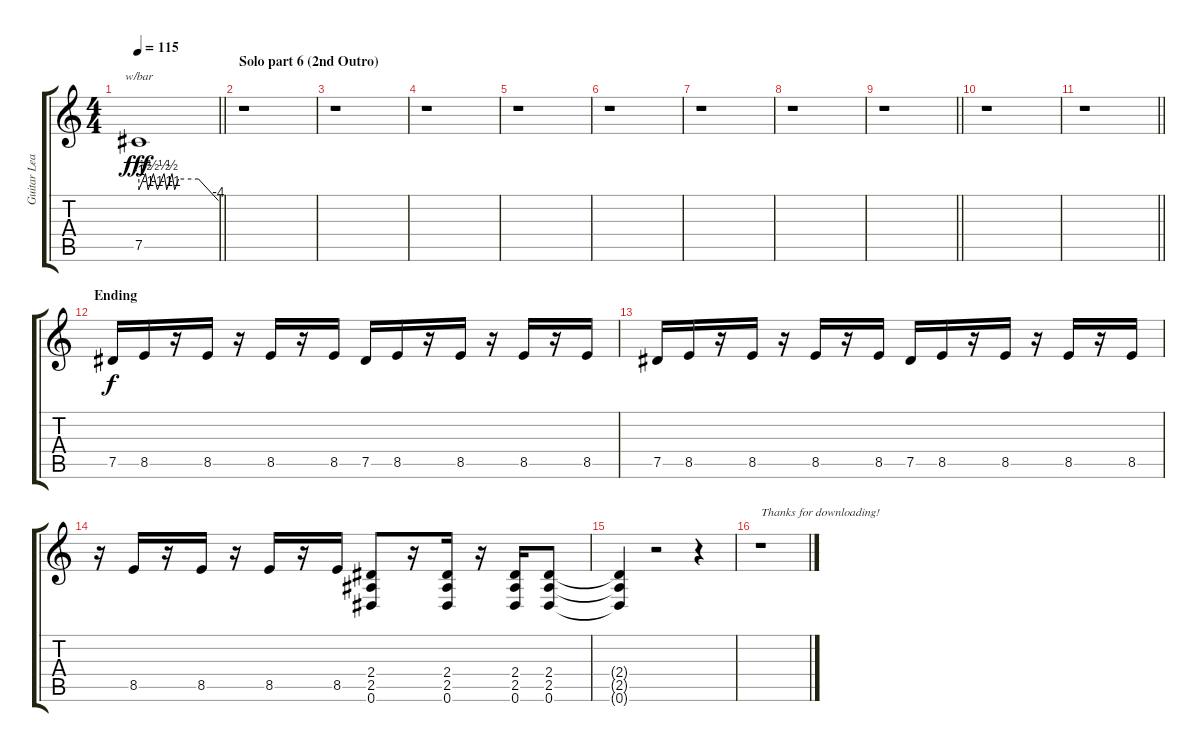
\track ("Guitar Lead Solo 2" "Guitar Lea") {instrument overdrivenguitar}
\staff {score tabs}
\tuning (Eb4 Bb3 Gb3 Db3 Ab2 Eb2) {hide}
\ts (4 4)
\tempo 115
\clef g2
\barLineRight lightlight
\ks c
7.5.1{tbe (custom default 0 -4 5 2 7 -4 11 2 14 -4 19 2 21 -4 25 2 27 -4 30 0 45 0 60 -16) dy fff} |
\section ("" "Solo part 6 (2nd Outro)")
r.1 |
r.1 |
r.1 |
r.1 |
r.1 |
r.1 |
r.1 |
\barLineRight lightlight
r.1 |
r.1 |
\barLineRight lightlight
r.1 |
\section ("" "Ending")
7.5.16{dy f balance 12} 8.5.16 r.16 8.5.16 r.16 8.5.16 r.16 8.5.16 7.5.16 8.5.16 r.16 8.5.16 r.16 8.5.16 r.16 8.5.16 |
7.5.16 8.5.16 r.16 8.5.16 r.16 8.5.16 r.16 8.5.16 7.5.16 8.5.16 r.16 8.5.16 r.16 8.5.16 r.16 8.5.16 |
r.16 8.5.16 r.16 8.5.16 r.16 8.5.16 r.16 8.5.16 (2.4 2.5 0.6).8 r.16 (2.4 2.5 0.6).16 r.16 (2.4 2.5 0.6).16 (2.4 2.5 0.6).8 |
(2.4{t} 2.5{t} 0.6{t}).4 r.2 r.4 |
r.1{txt "Thanks for downloading!"}
